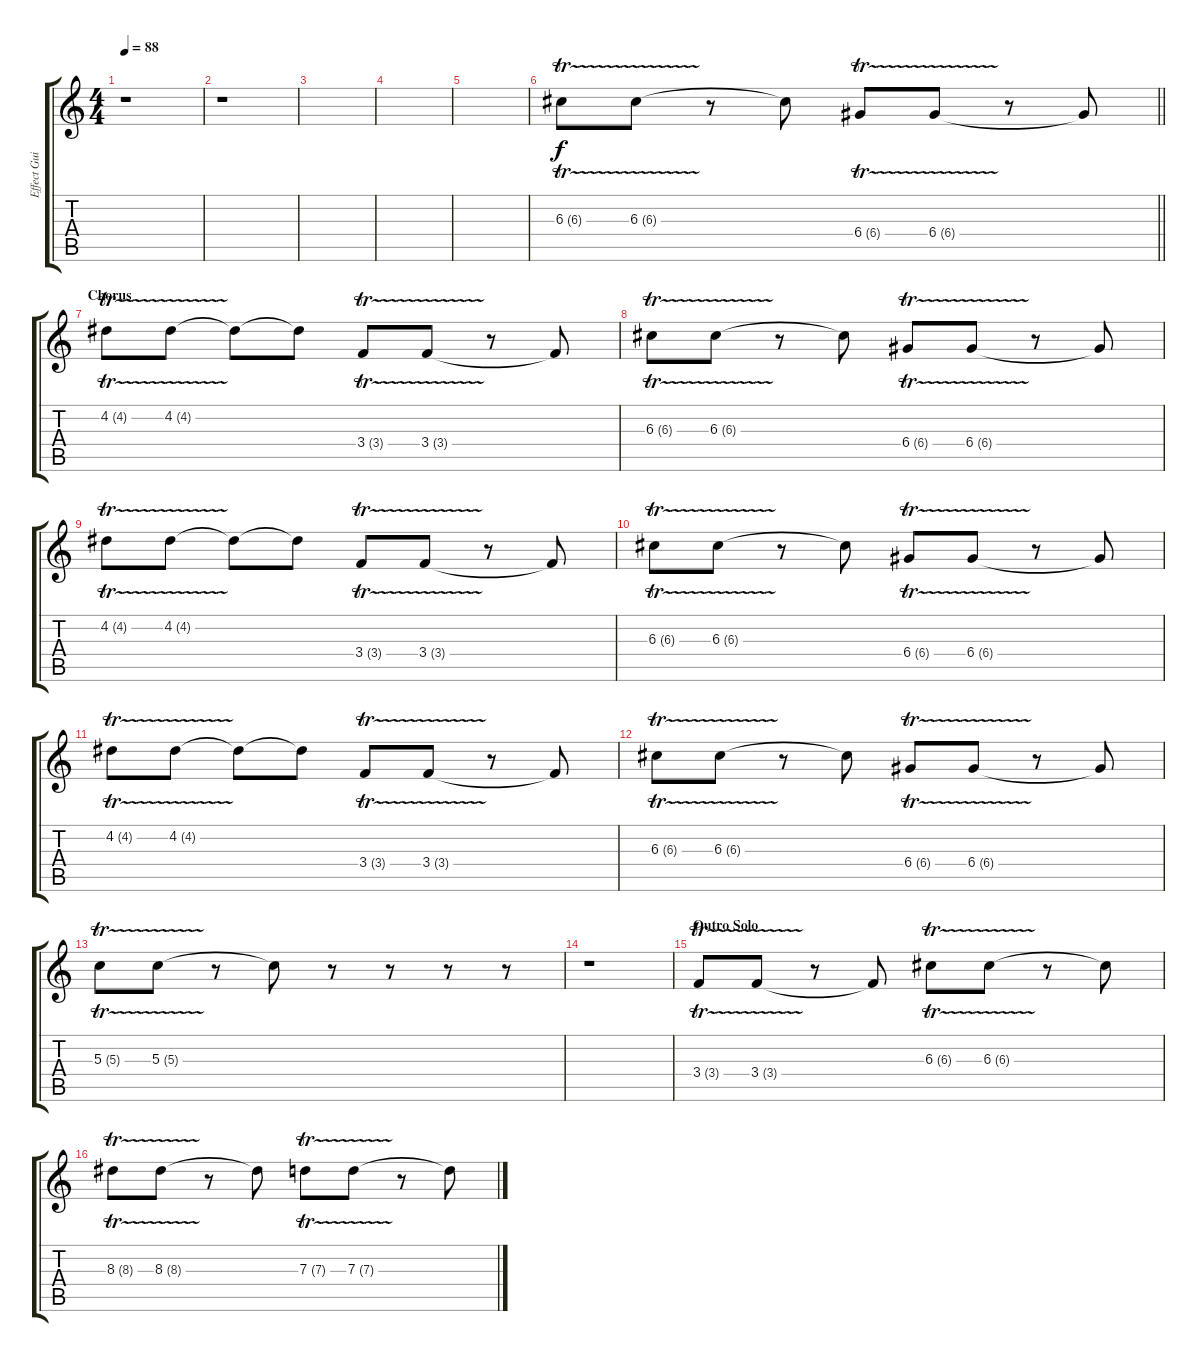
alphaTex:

\track ("Effect Guitar" "Effect Gui") {instrument overdrivenguitar}
\staff {score tabs}
\tuning (E4 B3 G3 D3 A2 E2) {hide}
\ts (4 4)
\tempo 88
\clef g2
\ks c
r.1{dy f} |
r.1 |
|
|
|
\barLineRight lightlight
6.3{tr (6 16)}.8 6.3{tr (6 16)}.8 r.8 6.3{t}.8 6.4{tr (6 16)}.8 6.4{tr (6 16)}.8 r.8 6.4{t}.8 |
\section ("" "Chorus")
4.2{tr (4 16)}.8 4.2{tr (4 16)}.8 4.2{t}.8 4.2{t}.8 3.4{tr (3 16)}.8 3.4{tr (3 16)}.8 r.8 3.4{t}.8 |
6.3{tr (6 16)}.8 6.3{tr (6 16)}.8 r.8 6.3{t}.8 6.4{tr (6 16)}.8 6.4{tr (6 16)}.8 r.8 6.4{t}.8 |
4.2{tr (4 16)}.8 4.2{tr (4 16)}.8 4.2{t}.8 4.2{t}.8 3.4{tr (3 16)}.8 3.4{tr (3 16)}.8 r.8 3.4{t}.8 |
6.3{tr (6 16)}.8 6.3{tr (6 16)}.8 r.8 6.3{t}.8 6.4{tr (6 16)}.8 6.4{tr (6 16)}.8 r.8 6.4{t}.8 |
4.2{tr (4 16)}.8 4.2{tr (4 16)}.8 4.2{t}.8 4.2{t}.8 3.4{tr (3 16)}.8 3.4{tr (3 16)}.8 r.8 3.4{t}.8 |
6.3{tr (6 16)}.8 6.3{tr (6 16)}.8 r.8 6.3{t}.8 6.4{tr (6 16)}.8 6.4{tr (6 16)}.8 r.8 6.4{t}.8 |
5.3{tr (5 16)}.8 5.3{tr (5 16)}.8 r.8 5.3{t}.8 r.8 r.8 r.8 r.8 |
r.1 |
\section ("" "Outro Solo")
3.4{tr (3 16)}.8 3.4{tr (3 16)}.8 r.8 3.4{t}.8 6.3{tr (6 16)}.8 6.3{tr (6 16)}.8 r.8 6.3{t}.8 |
8.3{tr (8 16)}.8 8.3{tr (8 16)}.8 r.8 8.3{t}.8 7.3{tr (7 16)}.8 7.3{tr (7 16)}.8 r.8 7.3{t}.8
